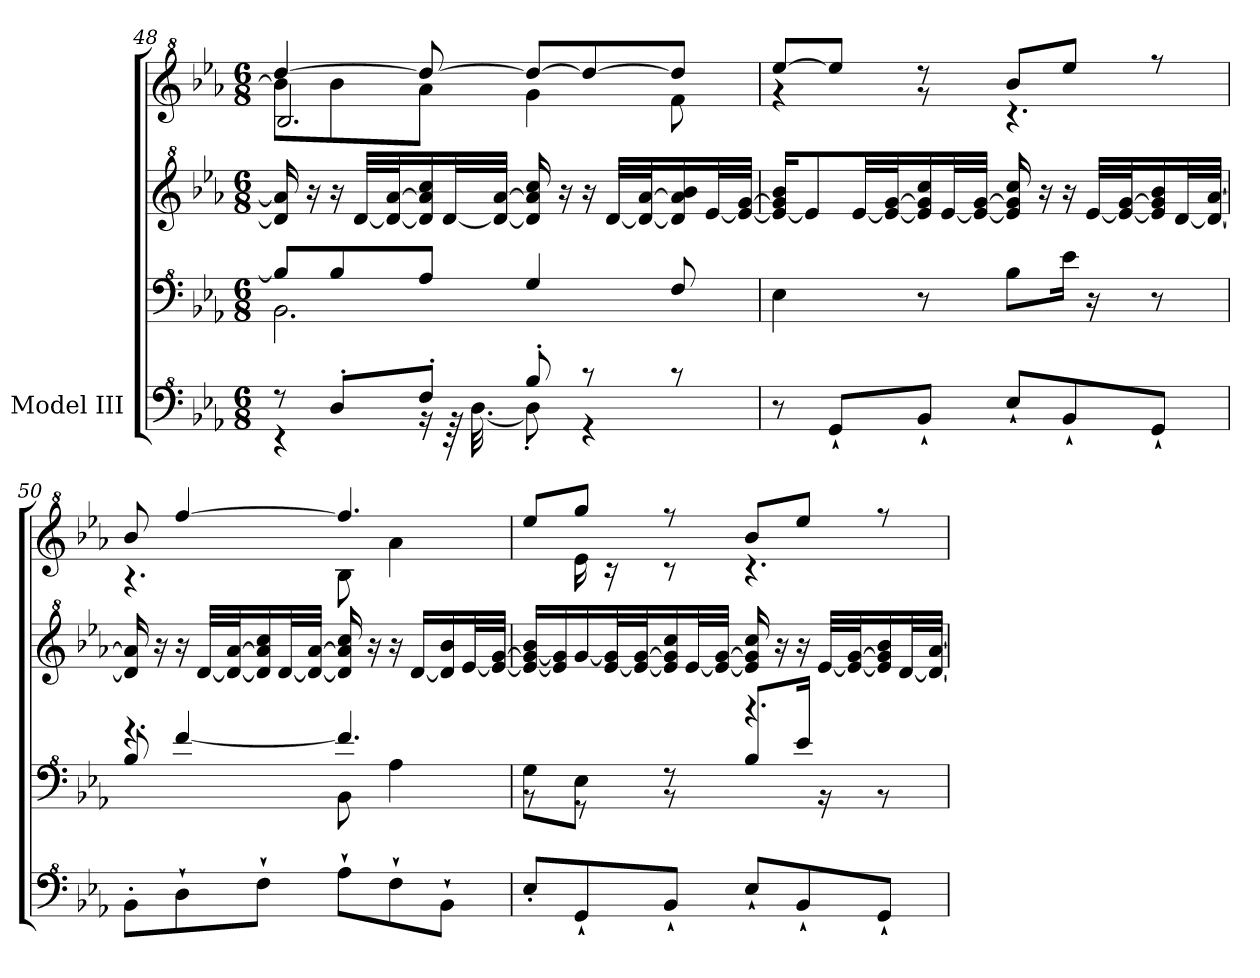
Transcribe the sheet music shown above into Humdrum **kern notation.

**kern	**kern	**kern	**kern
*part1	*part1	*part1	*part1
*staff4	*staff3	*staff2	*staff1
*I"Model III	*	*	*
!!LO:LB:g=z
*clefF^4	*clefF^4	*clefG^2	*clefG^2
*k[b-e-a-]	*k[b-e-a-]	*k[b-e-a-]	*k[b-e-a-]
*M6/8	*M6/8	*M6/8	*M6/8
*MM80	*MM80	*MM80	*MM80
=48	=48	=48	=48
*^	*^	*	*^
*	*	*	*	*	*	*^
8r	4r	2.B-\	8b-/L]	16dd/] 16aa-/]	[4ddd/	8bb-\L]	2.b-/
.	.	.	.	16r	.	.	.
8d'/L	.	.	8b-/	16r	.	8bb-\	.
.	.	.	.	[32dd/LLL	.	.	.
.	.	.	.	32dd/_ [32aa-/J	.	.	.
*	*	*	*	*	*MM78	*	*
8f'/J	16r	.	8a-/J	16dd/] 16aa-/] 16ccc/	8ddd/_	8aa-\J	.
.	64r	.	.	[32dd/L	.	.	.
.	[32.d\	.	.	.	.	.	.
.	.	.	.	32dd/_ [32aa-/JJJ	.	.	.
*	*	*	*	*	*MM77	*	*
8b-'/	8d'\]	.	4g/	16dd/] 16aa-/] 16ccc/	8ddd/L_	4gg\	.
.	.	.	.	16r	.	.	.
*	*	*	*	*	*MM75	*	*
8r	4r	.	.	16r	8ddd/_	.	.
.	.	.	.	[32dd/LLL	.	.	.
.	.	.	.	32dd/_ [32aa-/J	.	.	.
*	*	*	*	*	*MM69	*	*
8r	.	.	8f/	16dd/] 16aa-/] 16bb-/	8ddd/J]	8ff\	.
.	.	.	.	[32ee-/L	.	.	.
.	.	.	.	32ee-/_ [32gg/JJJ	.	.	.
*v	*v	*	*	*	*	*	*
*	*v	*v	*	*	*v	*v
=49	=49	=49	=49	=49
8r	4e-\	16ee-/_ 16gg/] 16bb-/KL	[8eee-/L	4r
.	.	8ee-/]	.	.
*	*	*	*MM87	*
8G`/L	.	.	8eee-/J]	.
.	.	[32ee-/LL	.	.
.	.	32ee-/_ [32gg/J	.	.
8B-`/J	8r	16ee-/] 16gg/] 16ccc/	8r	8r
.	.	[32ee-/L	.	.
.	.	32ee-/_ [32gg/JJJ	.	.
8e-`/L	8b-\L	16ee-/] 16gg/] 16ccc/	8bb-/L	4.r
.	.	16r	.	.
8B-`/	16ee-\Jk	16r	8eee-/J	.
.	16r	[32ee-/LLL	.	.
.	.	32ee-/_ [32gg/J	.	.
8G`/J	8r	16ee-/] 16gg/] 16bb-/	8r	.
.	.	[32dd/L	.	.
.	.	32dd/_ [32aa-/JJJ	.	.
!!LO:PB:g=z	!!
=50	=50	=50	=50	=50
*	*^	*	*	*
8B-'\L	4.r	8b-/	16dd/] 16aa-/]	8bb-/	4.r
.	.	.	16r	.	.
8d`\	.	[4ff/	16r	[4fff/	.
.	.	.	[32dd/LLL	.	.
.	.	.	32dd/_ [32aa-/J	.	.
8f`\J	.	.	16dd/] 16aa-/] 16ccc/	.	.
.	.	.	[32dd/L	.	.
.	.	.	32dd/_ [32aa-/JJJ	.	.
8a-`\L	8B-\	4.ff/]	16dd/] 16aa-/] 16ccc/	4.fff/]	8b-\
.	.	.	16r	.	.
8f`\	4a-\	.	16r	.	4aa-\
.	.	.	[16dd/LL	.	.
8B-`\J	.	.	16dd/] 16bb-/	.	.
.	.	.	[32ee-/L	.	.
.	.	.	32ee-/_ [32gg/JJJ	.	.
=51	=51	=51	=51	=51	=51
8e-'/L	8g\L	8r	16ee-/_ 16gg/_ 16bb-/LL	8eee-/L	8ryy
.	.	.	16ee-/] 16gg/]	.	.
*	*	*	*	*MM84	*
8G`/	8e-\J	8r	[16gg/	8ggg/J	16ee-\
.	.	.	[32ee-/ 32gg/]L	.	16r
.	.	.	32ee-/_ [32gg/J	.	.
8B-`/J	8r	8r	16ee-/] 16gg/] 16ccc/	8r	8r
.	.	.	[32ee-/L	.	.
.	.	.	32ee-/_ [32gg/JJJ	.	.
8e-`/L	4.r	8b-/L	16ee-/] 16gg/] 16ccc/	8bb-/L	4.r
.	.	.	16r	.	.
8B-`/	.	16ee-/Jk	16r	8eee-/J	.
.	.	16r	[32ee-/LLL	.	.
.	.	.	32ee-/_ [32gg/J	.	.
8G`/J	.	8r	16ee-/] 16gg/] 16bb-/	8r	.
.	.	.	[32dd/L	.	.
.	.	.	32dd/_ [32aa-/JJJ	.	.
*	*v	*v	*	*v	*v
=	=	=	=
*-	*-	*-	*-
